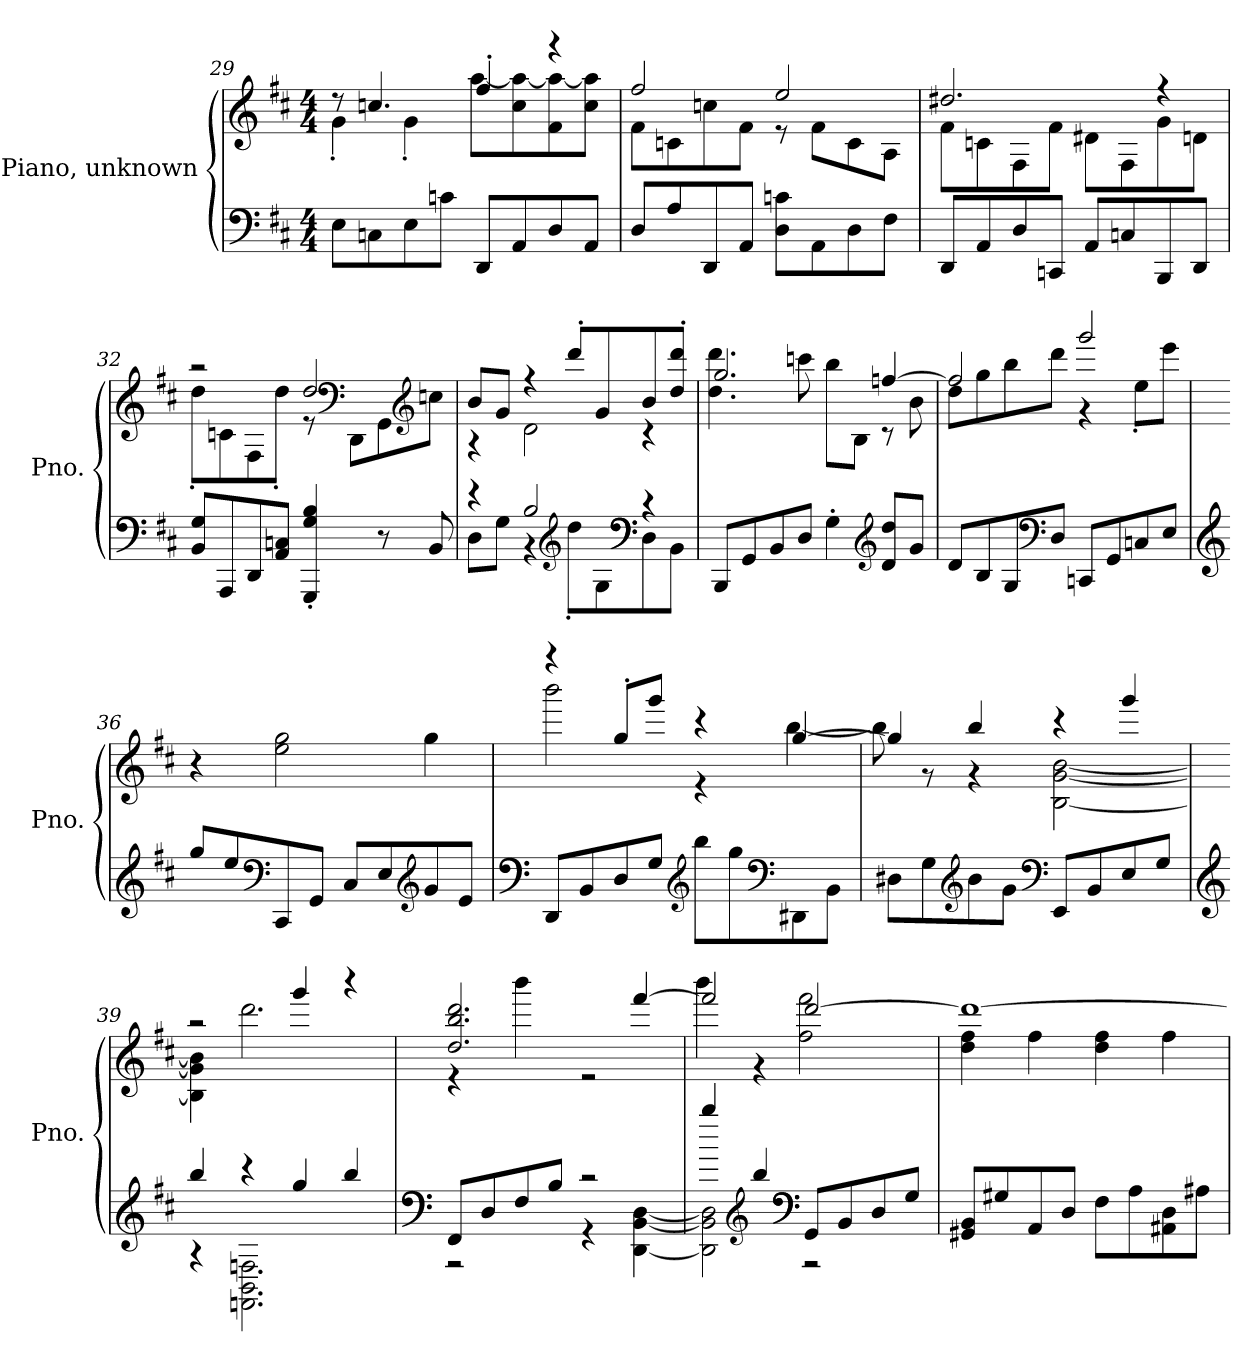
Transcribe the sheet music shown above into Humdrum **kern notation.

**kern	**kern
*part1	*part1
*staff2	*staff1
*I"Piano, unknown	*
*I'Pno.	*
*clefF4	*clefG2
*k[f#c#]	*k[f#c#]
*M4/4	*M4/4
=29	=29
*	*^
8E\L	8r	4g'\
8Cn\	4.ccn/	.
8E\	.	4g'\
8cn\J	.	.
8DD/L	4ff#'/	[8aa\L
8AA/	.	8cc\ 8aa\_
8D/	4r	8f#\ 8aa\_
8AA/J	.	8cc\ 8aa\]J
=30	=30	=30
8D/L	2ff#/	8f#\L
8A/	.	8cn\
8DD/	.	8ccn\
8AA/J	.	8f#\J
8D\ 8cn\L	2ee/	8r
8AA\	.	8f#\L
8D\	.	8c\
8F#\J	.	8A\J
!!LO:LB:g=z	!!
=31	=31	=31
8DD/L	2.dd#X/	8f#\L
8AA/	.	8cn\
8D/	.	8F#\
8CCn/J	.	8f#\J
8AA/L	.	8d#X\L
8Cn/	.	8F#\
8BBB/	4r	8g\
8DD/J	.	8dn\J
=32	=32	=32
8BB/ 8G/L	2r	8dd'\L
8AAA/	.	8cn\
8DD/	.	8F#\
8AA/ 8Cn/J	.	8dd'\J
4GGG/' 4G/' 4B/'	2dd/	8r
*	*clefF4	*
.	.	8DD\L
8r	.	8GG\
*	*clefG2	*
8BB/	.	8ccn\J
=33	=33	=33
*^	*	*
4r	8D\L	8b/L	4r
.	8G\J	8g/J	.
2B/	4r	4r	2d\
*clefG2	*	*	*
.	8dd'\L	8ddd'/L	.
.	8G\	8g/	.
*clefF4	*	*	*
4r	8D\	8b/	4r
.	8BB\J	8dd/' 8ddd/'J	.
*v	*v	*	*
!!LO:LB:g=z	!!
=34	=34	=34
8BBB/L	2.gg/	4.dd\ 4.ddd\
8GG/	.	.
8BB/	.	.
8D/J	.	8cccn\
4G'\	.	8bb\L
.	.	8B\J
*clefG2	*	*
8d/ 8dd/L	[4ffn/	8r
8g/J	.	8b\
=35	=35	=35
8d/L	2ff/]	8dd\L
8B/	.	8gg\
8G/	.	8bb\
*clefF4	*	*
8D/J	.	8ddd\J
8CCn/L	2ggg/	4r
8GG/	.	.
8Cn/	.	8ee'\L
8E/J	.	8eee\J
*	*v	*v
=36	=36
*clefG2	*
8gg/L	4r
8ee/	.
*clefF4	*
8CC#/	2ee\ 2gg\
8GG/J	.
8C#/L	.
8E/	.
*clefG2	*
8g/	4gg\
8e/J	.
!!LO:LB:g=z
=37	=37
*clefF4	*
*	*^
8DD/L	4r	2bbb\
8BB/	.	.
8D/	8gg'/L	.
8G/J	8ggg/J	.
*clefG2	*	*
8bb\L	4r	4r
8gg\	.	.
*clefF4	*	*
8DD#X\	[4gg/	[4bb\
8BB\J	.	.
=38	=38	=38
8D#X\L	4gg/]	8bb\]
8G\	.	8r
*clefG2	*	*
8b\	4bb/	4r
8g\J	.	.
*clefF4	*	*
8EE/L	4r	[2B\ [2g\ [2b\
8BB/	.	.
8E/	4ggg/	.
8G/J	.	.
=39	=39	=39
*clefG2	*	*
*^	*	*
4bb/	4r	2r	4B\] 4g\] 4b\]
4r	2.FFn\ 2.BB\ 2.Fn\	.	2.ddd\
4gg/	.	4ggg/	.
4bb/	.	4r	.
=40	=40	=40	=40
*clefF4	*	*	*
8FF#/L	2r	2.dd/ 2.bb/ 2.ddd/	4r
8D/	.	.	.
8F#/	.	.	4bbb\
8B/J	.	.	.
2r	4r	.	2r
.	[4DD\ [4BB\ [4D\	[4fff#/	.
!!LO:LB:g=z	!!
=41	=41	=41	=41
4bb/	2DD\] 2BB\] 2D\]	2fff#/]	4bbb\
*clefG2	*	*	*
4bb/	.	.	4r
*clefF4	*	*	*
8GG/L	2r	[2ddd/	2ff#\ 2fff#\
8BB/	.	.	.
8D/	.	.	.
8G/J	.	.	.
*v	*v	*	*
=42	=42	=42
8GG#X/ 8BB/L	1ddd_	4dd\ 4ff#\
8G#X/	.	.
8AA/	.	4ff#\
8D/J	.	.
8F#\L	.	4dd\ 4ff#\
8A\	.	.
8AA#X\ 8D\	.	4ff#\
8A#X\J	.	.
*	*v	*v
=	=
*-	*-
